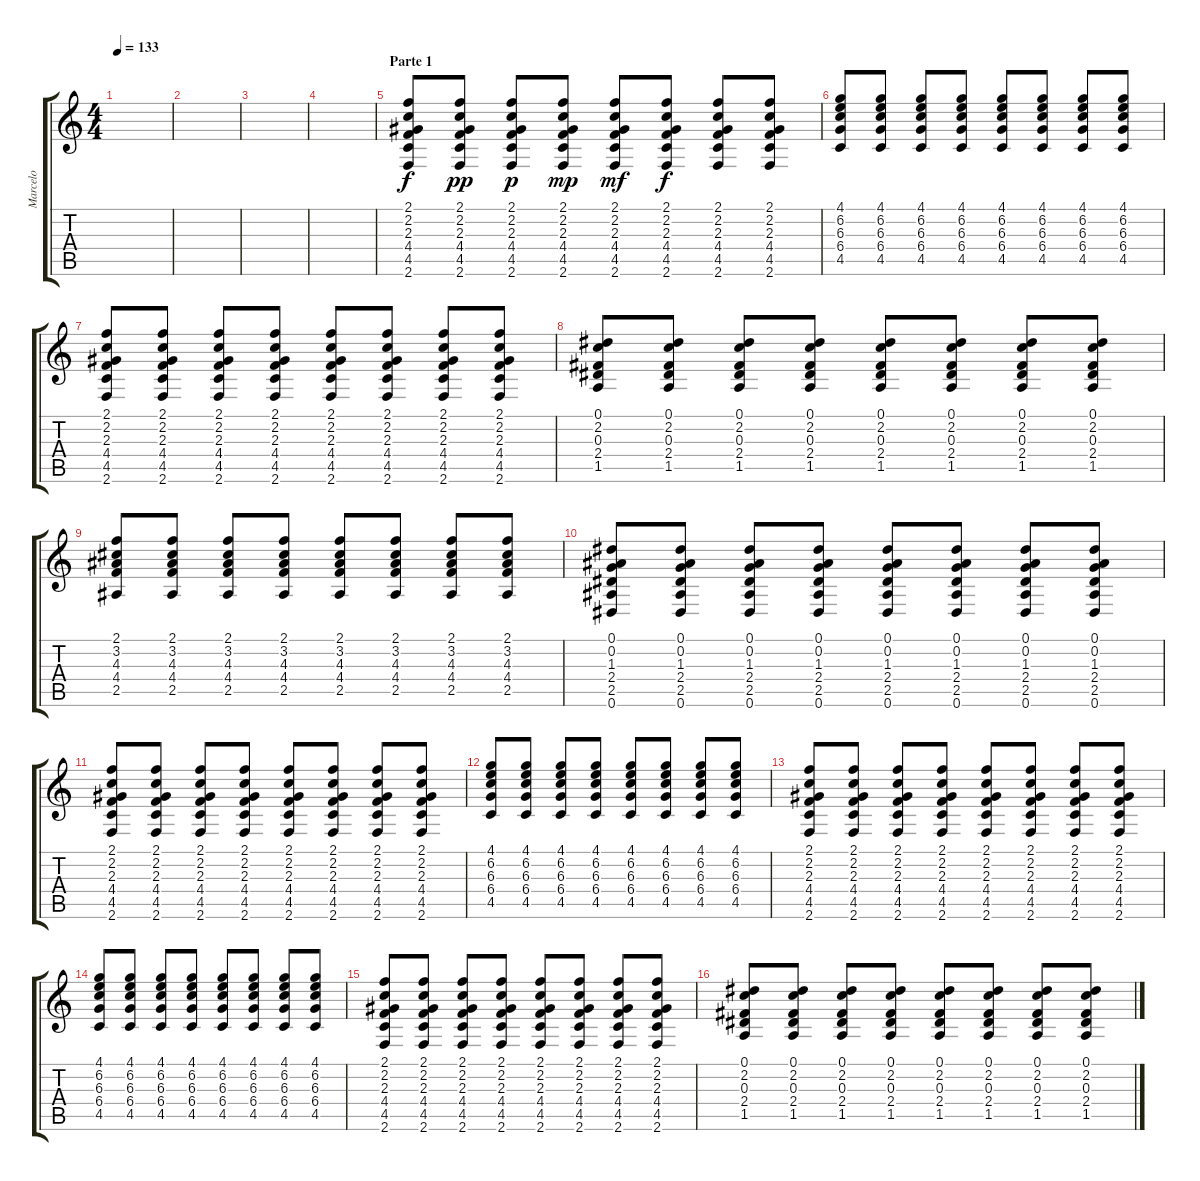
\track ("Marcelo" "Marcelo") {instrument overdrivenguitar}
\staff {score tabs}
\tuning (Eb4 Bb3 Gb3 Db3 Ab2 Eb2) {hide}
\ts (4 4)
\tempo 133
\clef g2
\ks c
|
|
|
|
\section ("" "Parte 1")
(2.1 2.2 2.3 4.4 4.5 2.6).8 (2.1 2.2 2.3 4.4 4.5 2.6).8{dy pp} (2.1 2.2 2.3 4.4 4.5 2.6).8{dy p} (2.1 2.2 2.3 4.4 4.5 2.6).8{dy mp} (2.1 2.2 2.3 4.4 4.5 2.6).8{dy mf} (2.1 2.2 2.3 4.4 4.5 2.6).8{dy f} (2.1 2.2 2.3 4.4 4.5 2.6).8 (2.1 2.2 2.3 4.4 4.5 2.6).8 |
(4.1 6.2 6.3 6.4 4.5).8 (4.1 6.2 6.3 6.4 4.5).8 (4.1 6.2 6.3 6.4 4.5).8 (4.1 6.2 6.3 6.4 4.5).8 (4.1 6.2 6.3 6.4 4.5).8 (4.1 6.2 6.3 6.4 4.5).8 (4.1 6.2 6.3 6.4 4.5).8 (4.1 6.2 6.3 6.4 4.5).8 |
(2.1 2.2 2.3 4.4 4.5 2.6).8 (2.1 2.2 2.3 4.4 4.5 2.6).8 (2.1 2.2 2.3 4.4 4.5 2.6).8 (2.1 2.2 2.3 4.4 4.5 2.6).8 (2.1 2.2 2.3 4.4 4.5 2.6).8 (2.1 2.2 2.3 4.4 4.5 2.6).8 (2.1 2.2 2.3 4.4 4.5 2.6).8 (2.1 2.2 2.3 4.4 4.5 2.6).8 |
(0.1 2.2 0.3 2.4 1.5).8 (0.1 2.2 0.3 2.4 1.5).8 (0.1 2.2 0.3 2.4 1.5).8 (0.1 2.2 0.3 2.4 1.5).8 (0.1 2.2 0.3 2.4 1.5).8 (0.1 2.2 0.3 2.4 1.5).8 (0.1 2.2 0.3 2.4 1.5).8 (0.1 2.2 0.3 2.4 1.5).8 |
(2.1 3.2 4.3 4.4 2.5).8 (2.1 3.2 4.3 4.4 2.5).8 (2.1 3.2 4.3 4.4 2.5).8 (2.1 3.2 4.3 4.4 2.5).8 (2.1 3.2 4.3 4.4 2.5).8 (2.1 3.2 4.3 4.4 2.5).8 (2.1 3.2 4.3 4.4 2.5).8 (2.1 3.2 4.3 4.4 2.5).8 |
(0.1 0.2 1.3 2.4 2.5 0.6).8 (0.1 0.2 1.3 2.4 2.5 0.6).8 (0.1 0.2 1.3 2.4 2.5 0.6).8 (0.1 0.2 1.3 2.4 2.5 0.6).8 (0.1 0.2 1.3 2.4 2.5 0.6).8 (0.1 0.2 1.3 2.4 2.5 0.6).8 (0.1 0.2 1.3 2.4 2.5 0.6).8 (0.1 0.2 1.3 2.4 2.5 0.6).8 |
(2.1 2.2 2.3 4.4 4.5 2.6).8 (2.1 2.2 2.3 4.4 4.5 2.6).8 (2.1 2.2 2.3 4.4 4.5 2.6).8 (2.1 2.2 2.3 4.4 4.5 2.6).8 (2.1 2.2 2.3 4.4 4.5 2.6).8 (2.1 2.2 2.3 4.4 4.5 2.6).8 (2.1 2.2 2.3 4.4 4.5 2.6).8 (2.1 2.2 2.3 4.4 4.5 2.6).8 |
(4.1 6.2 6.3 6.4 4.5).8 (4.1 6.2 6.3 6.4 4.5).8 (4.1 6.2 6.3 6.4 4.5).8 (4.1 6.2 6.3 6.4 4.5).8 (4.1 6.2 6.3 6.4 4.5).8 (4.1 6.2 6.3 6.4 4.5).8 (4.1 6.2 6.3 6.4 4.5).8 (4.1 6.2 6.3 6.4 4.5).8 |
(2.1 2.2 2.3 4.4 4.5 2.6).8 (2.1 2.2 2.3 4.4 4.5 2.6).8 (2.1 2.2 2.3 4.4 4.5 2.6).8 (2.1 2.2 2.3 4.4 4.5 2.6).8 (2.1 2.2 2.3 4.4 4.5 2.6).8 (2.1 2.2 2.3 4.4 4.5 2.6).8 (2.1 2.2 2.3 4.4 4.5 2.6).8 (2.1 2.2 2.3 4.4 4.5 2.6).8 |
(4.1 6.2 6.3 6.4 4.5).8 (4.1 6.2 6.3 6.4 4.5).8 (4.1 6.2 6.3 6.4 4.5).8 (4.1 6.2 6.3 6.4 4.5).8 (4.1 6.2 6.3 6.4 4.5).8 (4.1 6.2 6.3 6.4 4.5).8 (4.1 6.2 6.3 6.4 4.5).8 (4.1 6.2 6.3 6.4 4.5).8 |
(2.1 2.2 2.3 4.4 4.5 2.6).8 (2.1 2.2 2.3 4.4 4.5 2.6).8 (2.1 2.2 2.3 4.4 4.5 2.6).8 (2.1 2.2 2.3 4.4 4.5 2.6).8 (2.1 2.2 2.3 4.4 4.5 2.6).8 (2.1 2.2 2.3 4.4 4.5 2.6).8 (2.1 2.2 2.3 4.4 4.5 2.6).8 (2.1 2.2 2.3 4.4 4.5 2.6).8 |
(0.1 2.2 0.3 2.4 1.5).8 (0.1 2.2 0.3 2.4 1.5).8 (0.1 2.2 0.3 2.4 1.5).8 (0.1 2.2 0.3 2.4 1.5).8 (0.1 2.2 0.3 2.4 1.5).8 (0.1 2.2 0.3 2.4 1.5).8 (0.1 2.2 0.3 2.4 1.5).8 (0.1 2.2 0.3 2.4 1.5).8
